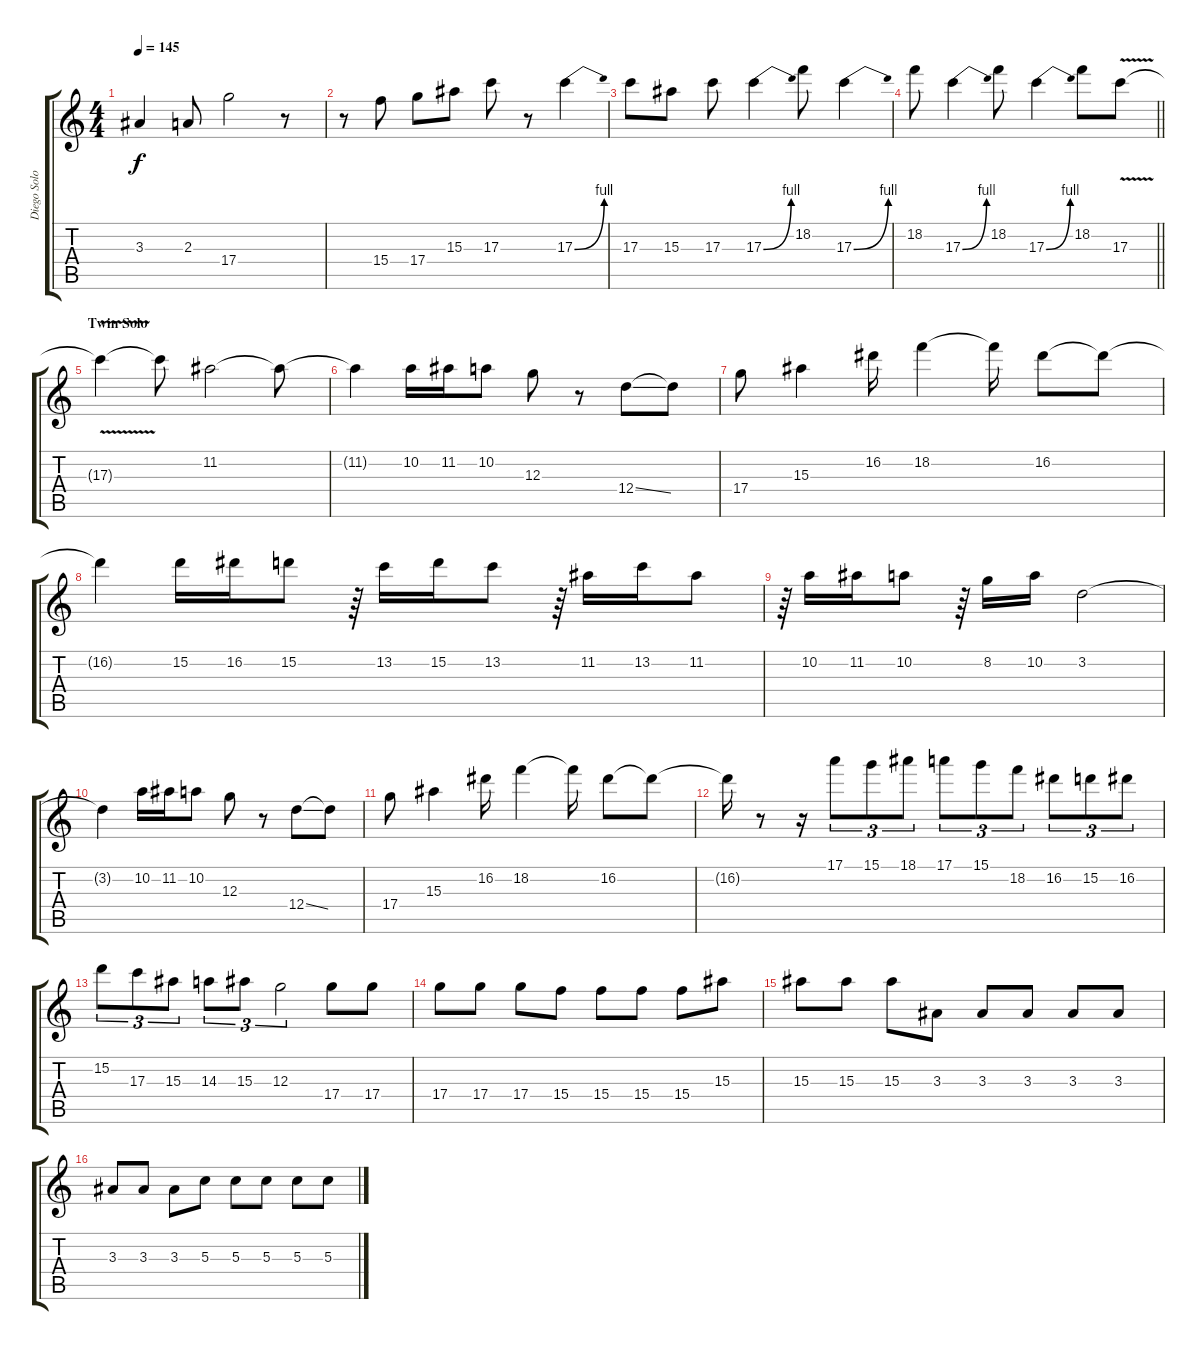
\track ("Diego Solo" "Diego Solo") {instrument overdrivenguitar}
\staff {score tabs}
\tuning (E4 B3 G3 D3 A2 D2) {hide}
\ts (4 4)
\tempo 145
\clef g2
\ks c
3.3.4{dy f} 2.3.8 17.4.2 r.8 |
r.8 15.4.8 17.4.8 15.3.8 17.3.8 r.8 17.3{be (bend 0 0 60 4)}.4 |
17.3.8 15.3.8 17.3.8 17.3{be (bend 0 0 60 4)}.4 18.2.8 17.3{be (bend 0 0 60 4)}.4 |
\barLineRight lightlight
18.2.8 17.3{be (bend 0 0 60 4)}.4 18.2.8 17.3{be (bend 0 0 60 4)}.4 18.2.8 17.3{v}.8 |
\section ("" "Twin Solo")
17.3{t}.4 17.3{t}.8 11.2.2 11.2{t}.8 |
11.2{t}.4 10.2.16 11.2.16 10.2.8 12.3.8 r.8 12.4{ss}.8 12.4{t}.8 |
17.4.8 15.3.4 16.2.16 18.2.4 18.2{t}.16 16.2.8 16.2{t}.8 |
16.2{t}.4 15.2.16 16.2.16 15.2.8 r.64 13.2.16 15.2.16 13.2.8 r.64 11.2.16 13.2.16 11.2.8 |
r.64 10.2.16 11.2.16 10.2.8 r.64 8.2.16 10.2.16 3.2.2 |
3.2{t}.4 10.2.16 11.2.16 10.2.8 12.3.8 r.8 12.4{ss}.8 12.4{t}.8 |
17.4.8 15.3.4 16.2.16 18.2.4 18.2{t}.16 16.2.8 16.2{t}.8 |
16.2{t}.16 r.8 r.16 17.1.8{tu (3 2)} 15.1.8{tu (3 2)} 18.1.8{tu (3 2)} 17.1.8{tu (3 2)} 15.1.8{tu (3 2)} 18.2.8{tu (3 2)} 16.2.8{tu (3 2)} 15.2.8{tu (3 2)} 16.2.8{tu (3 2)} |
15.2.8{tu (3 2)} 17.3.8{tu (3 2)} 15.3.8{tu (3 2)} 14.3.8{tu (3 2)} 15.3.8{tu (3 2)} 12.3.2{tu (3 2)} 17.4.8 17.4.8 |
17.4.8 17.4.8 17.4.8 15.4.8 15.4.8 15.4.8 15.4.8 15.3.8 |
15.3.8 15.3.8 15.3.8 3.3.8 3.3.8 3.3.8 3.3.8 3.3.8 |
3.3.8 3.3.8 3.3.8 5.3.8 5.3.8 5.3.8 5.3.8 5.3.8
